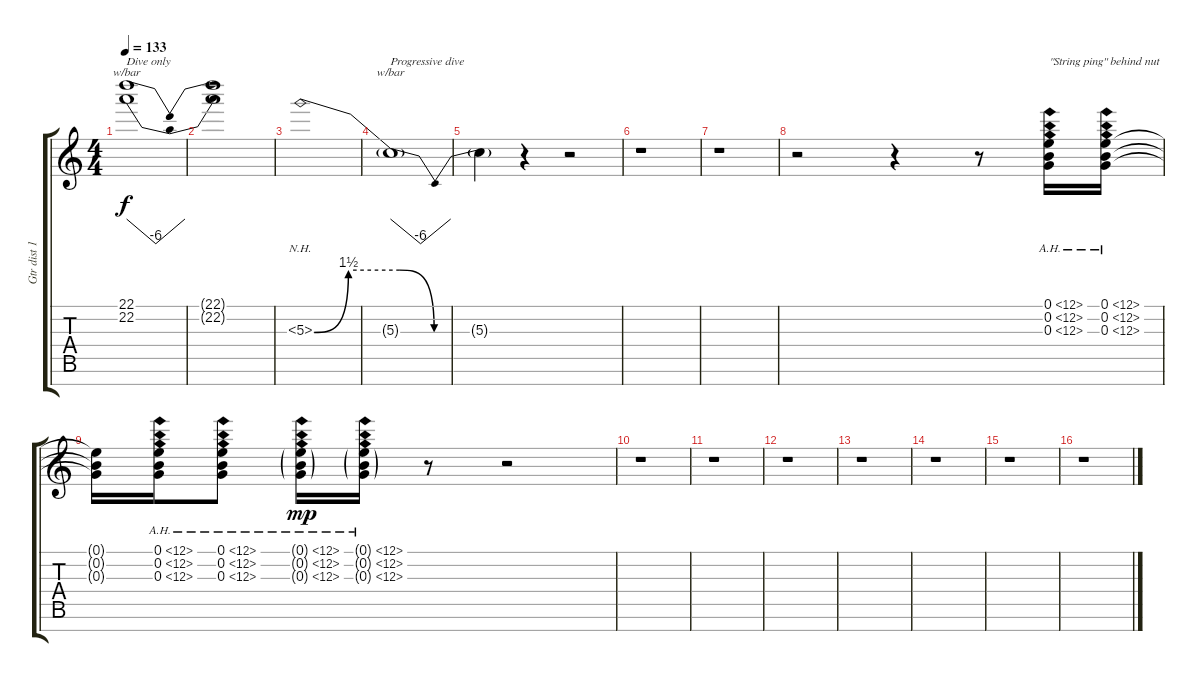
\track ("Gtr dist 1" "Gtr dist 1") {instrument distortionguitar}
\staff {score tabs}
\tuning (E4 B3 G3 D3 A2 E2 B1) {hide}
\ts (4 4)
\tempo 133
\clef g2
\ks c
(22.1 22.2).1{tbe (dip default 0 0 30 -24 60 0) txt "Dive only" dy f} |
(22.1{t} 22.2{t}).1 |
5.3{be (custom 0 0 10 6 25 6 35 0 60 0) nh}.1 |
5.3{t}.1{tbe (dip default 0 0 30 -24 60 0) txt "Progressive dive"} |
5.3{t}.4 r.4 r.2 |
r.1 |
r.1 |
r.2 r.4 r.8 (0.1{ah 12} 0.2{ah 12} 0.3{ah 12}).16{txt "\"String ping\" behind nut"} (0.1{ah 12} 0.2{ah 12} 0.3{ah 12}).16 |
(0.1{t} 0.2{t} 0.3{t}).16 (0.1{ah 12} 0.2{ah 12} 0.3{ah 12}).16 (0.1{ah 12} 0.2{ah 12} 0.3{ah 12}).8 (0.1{ah 12 g} 0.2{ah 12 g} 0.3{ah 12 g}).16{dy mp} (0.1{ah 12 g} 0.2{ah 12 g} 0.3{ah 12 g}).16 r.8 r.2 |
r.1 |
r.1 |
r.1 |
r.1 |
r.1 |
r.1 |
r.1
